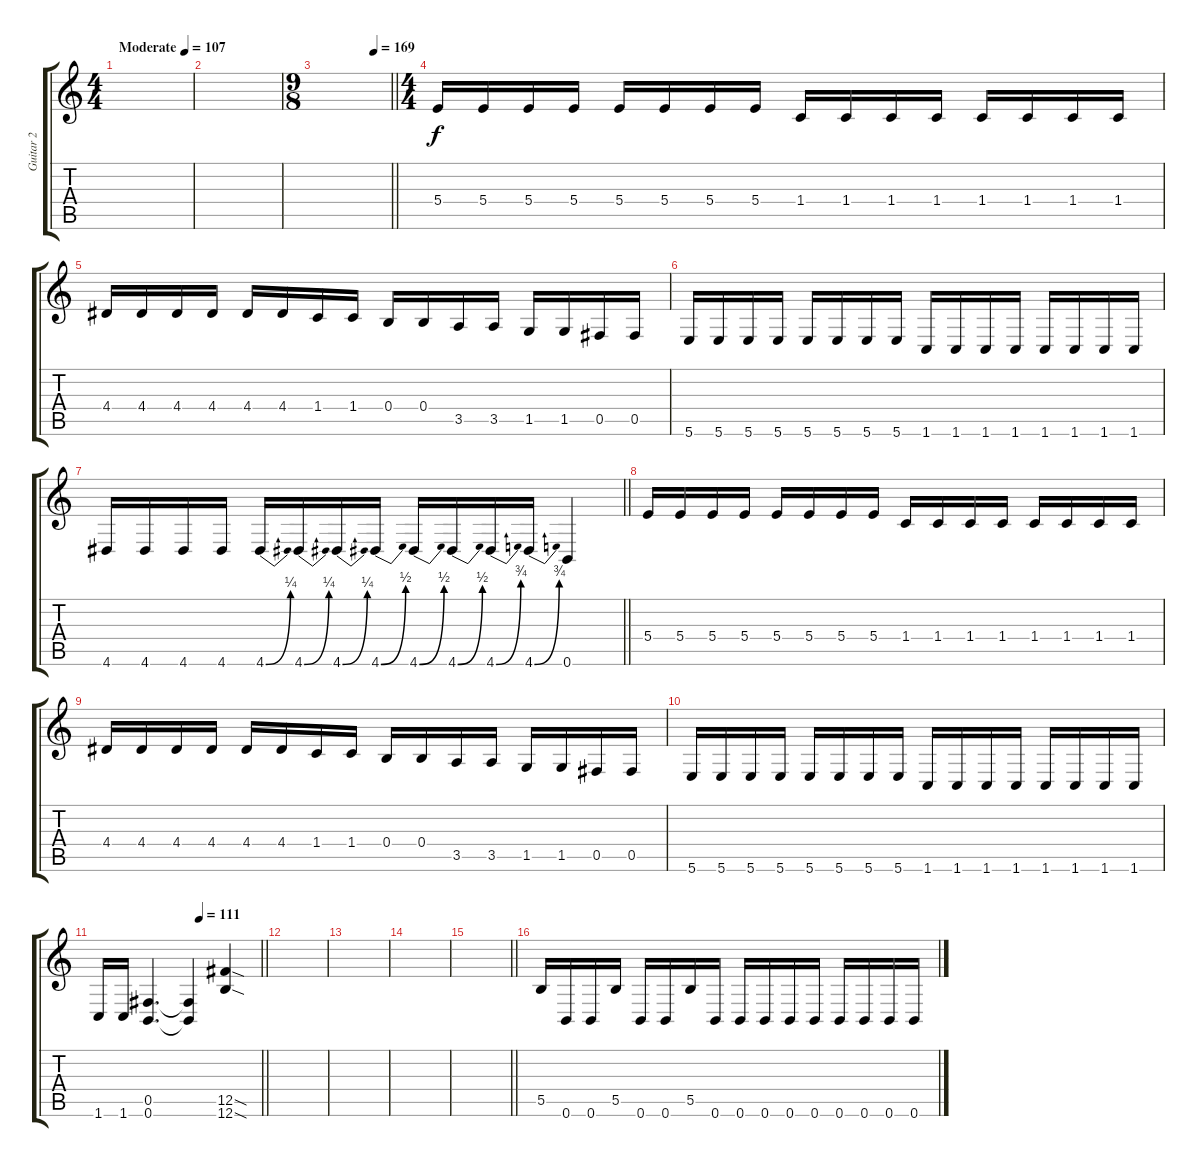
\track ("Guitar 2" "Guitar 2") {instrument distortionguitar}
\staff {score tabs}
\tuning (Db4 Ab3 E3 B2 Gb2 B1) {hide}
\ts (4 4)
\tempo (107 "Moderate")
\clef g2
\ks c
|
|
\ts (9 8)
\tempo (169 0.7777777777777778)
\barLineRight lightlight
|
\ts (4 4)
\section ("" "")
5.4.16 5.4.16 5.4.16 5.4.16 5.4.16 5.4.16 5.4.16 5.4.16 1.4.16 1.4.16 1.4.16 1.4.16 1.4.16 1.4.16 1.4.16 1.4.16 |
4.4.16 4.4.16 4.4.16 4.4.16 4.4.16 4.4.16 1.4.16 1.4.16 0.4.16 0.4.16 3.5.16 3.5.16 1.5.16 1.5.16 0.5.16 0.5.16 |
5.6.16 5.6.16 5.6.16 5.6.16 5.6.16 5.6.16 5.6.16 5.6.16 1.6.16 1.6.16 1.6.16 1.6.16 1.6.16 1.6.16 1.6.16 1.6.16 |
\barLineRight lightlight
4.6.16 4.6.16 4.6.16 4.6.16 4.6{be (bend 0 0 60 1)}.16 4.6{be (bend 0 0 60 1)}.16 4.6{be (bend 0 0 60 1)}.16 4.6{be (bend 0 0 60 2)}.16 4.6{be (bend 0 0 60 2)}.16 4.6{be (bend 0 0 60 2)}.16 4.6{be (bend 0 0 60 3)}.16 4.6{be (bend 0 0 60 3)}.16 0.6.4 |
5.4.16 5.4.16 5.4.16 5.4.16 5.4.16 5.4.16 5.4.16 5.4.16 1.4.16 1.4.16 1.4.16 1.4.16 1.4.16 1.4.16 1.4.16 1.4.16 |
4.4.16 4.4.16 4.4.16 4.4.16 4.4.16 4.4.16 1.4.16 1.4.16 0.4.16 0.4.16 3.5.16 3.5.16 1.5.16 1.5.16 0.5.16 0.5.16 |
5.6.16 5.6.16 5.6.16 5.6.16 5.6.16 5.6.16 5.6.16 5.6.16 1.6.16 1.6.16 1.6.16 1.6.16 1.6.16 1.6.16 1.6.16 1.6.16 |
\tempo (111 0.625)
\barLineRight lightlight
1.6.16 1.6.16 (0.5 0.6).4{d} (0.5{t} 0.6{t}).4 (12.5{sod} 12.6{sod}).4 |
\section ("" "")
|
|
|
\barLineRight lightlight
|
5.5.16 0.6.16 0.6.16 5.5.16 0.6.16 0.6.16 5.5.16 0.6.16 0.6.16 0.6.16 0.6.16 0.6.16 0.6.16 0.6.16 0.6.16 0.6.16
